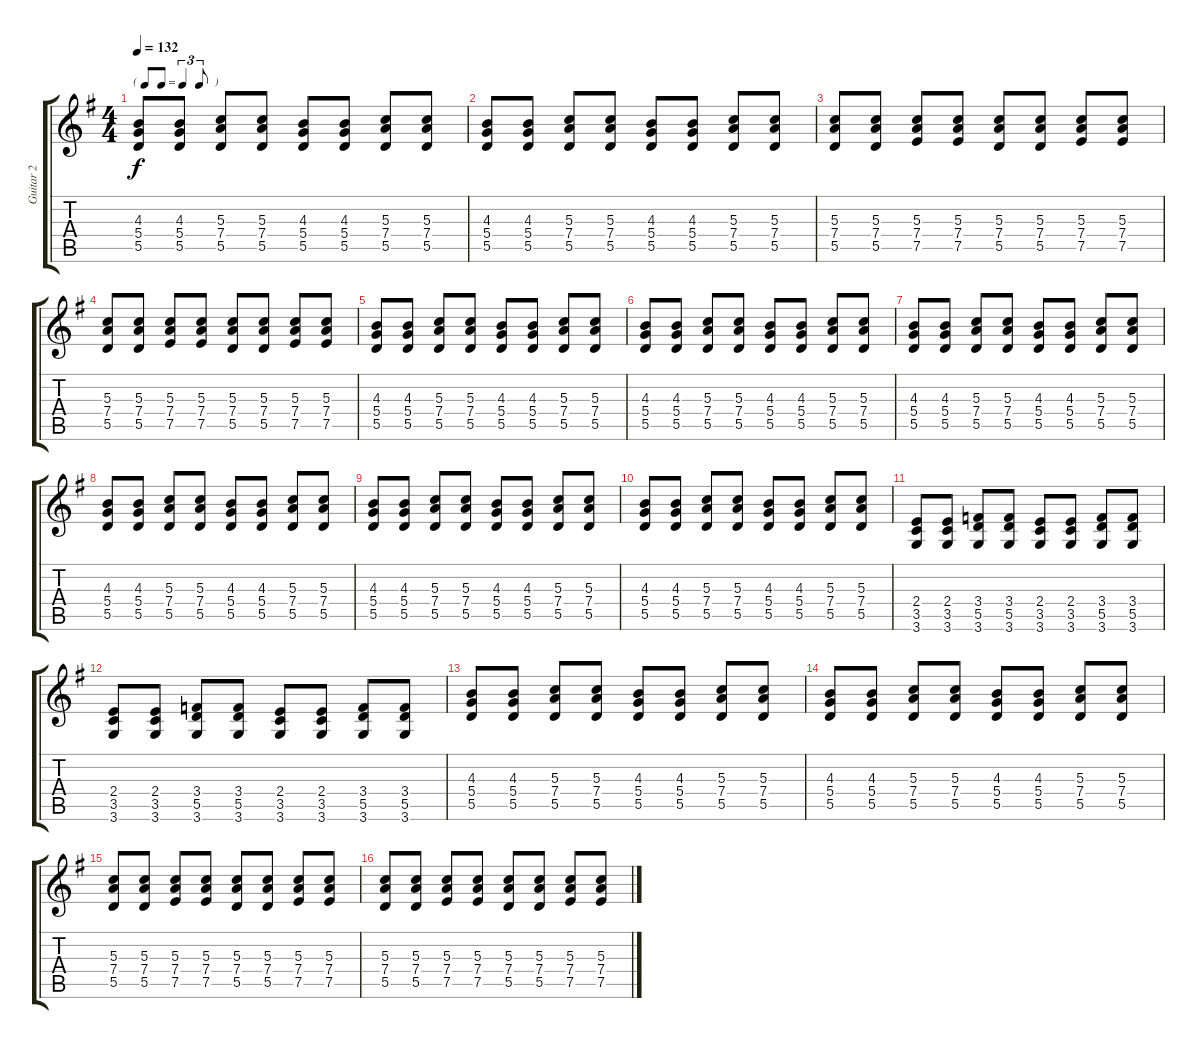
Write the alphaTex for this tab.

\track ("Guitar 2" "Guitar 2") {instrument acousticguitarsteel}
\staff {score tabs}
\tuning (E4 B3 G3 D3 A2 E2) {hide}
\ts (4 4)
\tf triplet8th
\tempo 132
\clef g2
\ks g
(4.3 5.4 5.5).8{dy f} (4.3 5.4 5.5).8 (5.3 7.4 5.5).8 (5.3 7.4 5.5).8 (4.3 5.4 5.5).8 (4.3 5.4 5.5).8 (5.3 7.4 5.5).8 (5.3 7.4 5.5).8 |
(4.3 5.4 5.5).8 (4.3 5.4 5.5).8 (5.3 7.4 5.5).8 (5.3 7.4 5.5).8 (4.3 5.4 5.5).8 (4.3 5.4 5.5).8 (5.3 7.4 5.5).8 (5.3 7.4 5.5).8 |
(5.3 7.4 5.5).8 (5.3 7.4 5.5).8 (5.3 7.4 7.5).8 (5.3 7.4 7.5).8 (5.3 7.4 5.5).8 (5.3 7.4 5.5).8 (5.3 7.4 7.5).8 (5.3 7.4 7.5).8 |
(5.3 7.4 5.5).8 (5.3 7.4 5.5).8 (5.3 7.4 7.5).8 (5.3 7.4 7.5).8 (5.3 7.4 5.5).8 (5.3 7.4 5.5).8 (5.3 7.4 7.5).8 (5.3 7.4 7.5).8 |
(4.3 5.4 5.5).8 (4.3 5.4 5.5).8 (5.3 7.4 5.5).8 (5.3 7.4 5.5).8 (4.3 5.4 5.5).8 (4.3 5.4 5.5).8 (5.3 7.4 5.5).8 (5.3 7.4 5.5).8 |
(4.3 5.4 5.5).8 (4.3 5.4 5.5).8 (5.3 7.4 5.5).8 (5.3 7.4 5.5).8 (4.3 5.4 5.5).8 (4.3 5.4 5.5).8 (5.3 7.4 5.5).8 (5.3 7.4 5.5).8 |
(4.3 5.4 5.5).8 (4.3 5.4 5.5).8 (5.3 7.4 5.5).8 (5.3 7.4 5.5).8 (4.3 5.4 5.5).8 (4.3 5.4 5.5).8 (5.3 7.4 5.5).8 (5.3 7.4 5.5).8 |
(4.3 5.4 5.5).8 (4.3 5.4 5.5).8 (5.3 7.4 5.5).8 (5.3 7.4 5.5).8 (4.3 5.4 5.5).8 (4.3 5.4 5.5).8 (5.3 7.4 5.5).8 (5.3 7.4 5.5).8 |
(4.3 5.4 5.5).8 (4.3 5.4 5.5).8 (5.3 7.4 5.5).8 (5.3 7.4 5.5).8 (4.3 5.4 5.5).8 (4.3 5.4 5.5).8 (5.3 7.4 5.5).8 (5.3 7.4 5.5).8 |
(4.3 5.4 5.5).8 (4.3 5.4 5.5).8 (5.3 7.4 5.5).8 (5.3 7.4 5.5).8 (4.3 5.4 5.5).8 (4.3 5.4 5.5).8 (5.3 7.4 5.5).8 (5.3 7.4 5.5).8 |
(2.4 3.5 3.6).8 (2.4 3.5 3.6).8 (3.4 5.5 3.6).8 (3.4 5.5 3.6).8 (2.4 3.5 3.6).8 (2.4 3.5 3.6).8 (3.4 5.5 3.6).8 (3.4 5.5 3.6).8 |
(2.4 3.5 3.6).8 (2.4 3.5 3.6).8 (3.4 5.5 3.6).8 (3.4 5.5 3.6).8 (2.4 3.5 3.6).8 (2.4 3.5 3.6).8 (3.4 5.5 3.6).8 (3.4 5.5 3.6).8 |
(4.3 5.4 5.5).8 (4.3 5.4 5.5).8 (5.3 7.4 5.5).8 (5.3 7.4 5.5).8 (4.3 5.4 5.5).8 (4.3 5.4 5.5).8 (5.3 7.4 5.5).8 (5.3 7.4 5.5).8 |
(4.3 5.4 5.5).8 (4.3 5.4 5.5).8 (5.3 7.4 5.5).8 (5.3 7.4 5.5).8 (4.3 5.4 5.5).8 (4.3 5.4 5.5).8 (5.3 7.4 5.5).8 (5.3 7.4 5.5).8 |
(5.3 7.4 5.5).8 (5.3 7.4 5.5).8 (5.3 7.4 7.5).8 (5.3 7.4 7.5).8 (5.3 7.4 5.5).8 (5.3 7.4 5.5).8 (5.3 7.4 7.5).8 (5.3 7.4 7.5).8 |
(5.3 7.4 5.5).8 (5.3 7.4 5.5).8 (5.3 7.4 7.5).8 (5.3 7.4 7.5).8 (5.3 7.4 5.5).8 (5.3 7.4 5.5).8 (5.3 7.4 7.5).8 (5.3 7.4 7.5).8
